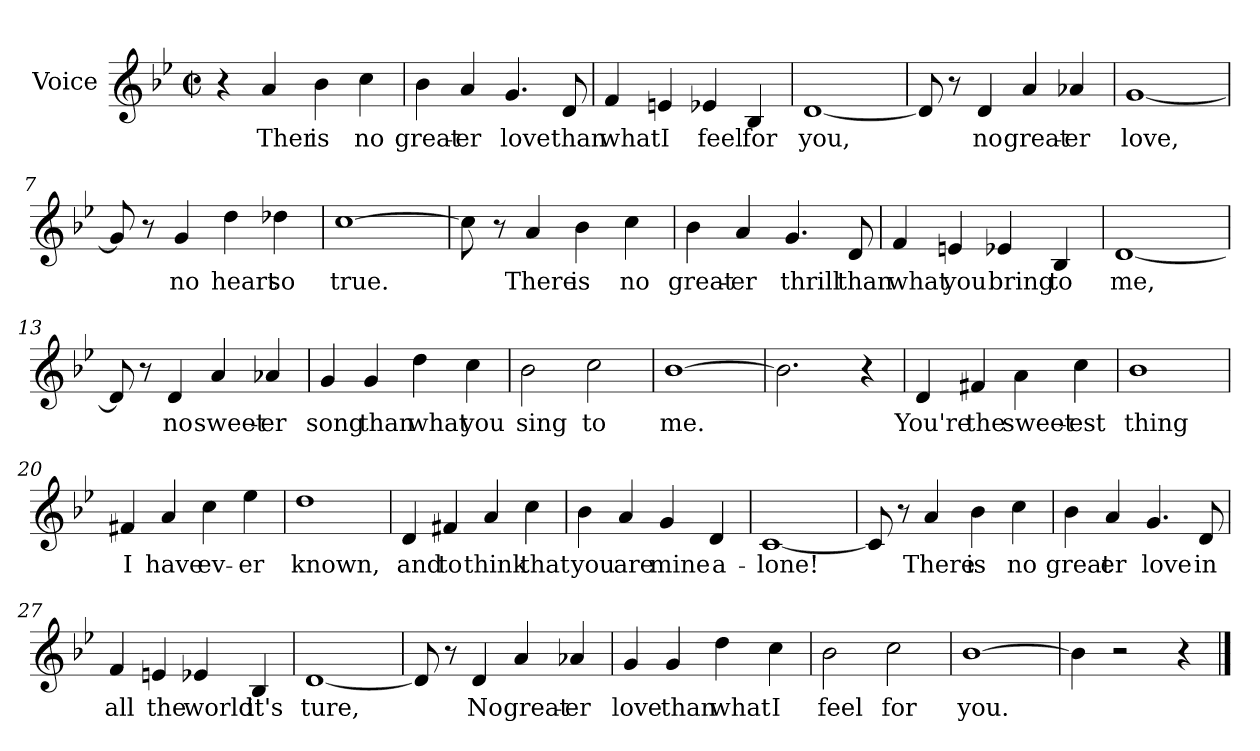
**kern	**text
*part1	*part1
*staff1	*staff1
*I"Voice	*
*clefG2	*
*k[b-e-]	*
*B-:	*
*M2/2	*
*met(c|)	*
=1	=1
4r	.
4a/	Ther
4b-\	is
4cc\	no
=2	=2
4b-\	great-
4a/	-er
4.g/	love
8d/	than
=3	=3
4f/	what
4en/	I
4e-X/	feel
4B-/	for
=4	=4
[1d	you,
=5	=5
8d/]	.
8r	.
4d/	no
4a/	great-
4a-X/	-er
!!LO:LB:g=z
=6	=6
[1g	love,
=7	=7
8g/]	.
8r	.
4g/	no
4dd\	heart
4dd-X\	so
=8	=8
[1cc	true.
=9	=9
8cc\]	.
8r	.
4a/	There
4b-\	is
4cc\	no
=10	=10
4b-\	great-
4a/	-er
4.g/	thrill
8d/	than
!!LO:LB:g=z
=11	=11
4f/	what
4en/	you
4e-X/	bring
4B-/	to
=12	=12
[1d	me,
=13	=13
8d/]	.
8r	.
4d/	no
4a/	sweet-
4a-X/	-er
=14	=14
4g/	song
4g/	than
4dd\	what
4cc\	you
=15	=15
2b-\	sing
2cc\	to
!!LO:LB:g=z
=16	=16
[1b-	me.
=17	=17
2.b-\]	.
4r	.
=18	=18
4d/	You're
4f#X/	the
4a\	sweet-
4cc\	est
=19	=19
1b-	thing
=20	=20
4f#X/	I
4a/	have
4cc\	ev-
4ee-\	-er
=21	=21
1dd	known,
!!LO:LB:g=z
=22	=22
4d/	and
4f#X/	to
4a/	think
4cc\	that
=23	=23
4b-\	you
4a/	are
4g/	mine
4d/	a-
=24	=24
[1c	-lone!
=25	=25
8c/]	.
8r	.
4a/	There
4b-\	is
4cc\	no
!!LO:LB:g=z
=26	=26
4b-\	great
4a/	er
4.g/	love
8d/	in
=27	=27
4f/	all
4en/	the
4e-X/	world
4B-/	it's
=28	=28
[1d	ture,
=29	=29
8d/]	.
8r	.
4d/	No
4a/	great-
4a-X/	-er
!!LO:LB:g=z
=30	=30
4g/	love
4g/	than
4dd\	what
4cc\	I
=31	=31
2b-\	feel
2cc\	for
=32	=32
[1b-	you.
=33	=33
4b-\]	.
2r	.
4r	.
==	==
*-	*-
